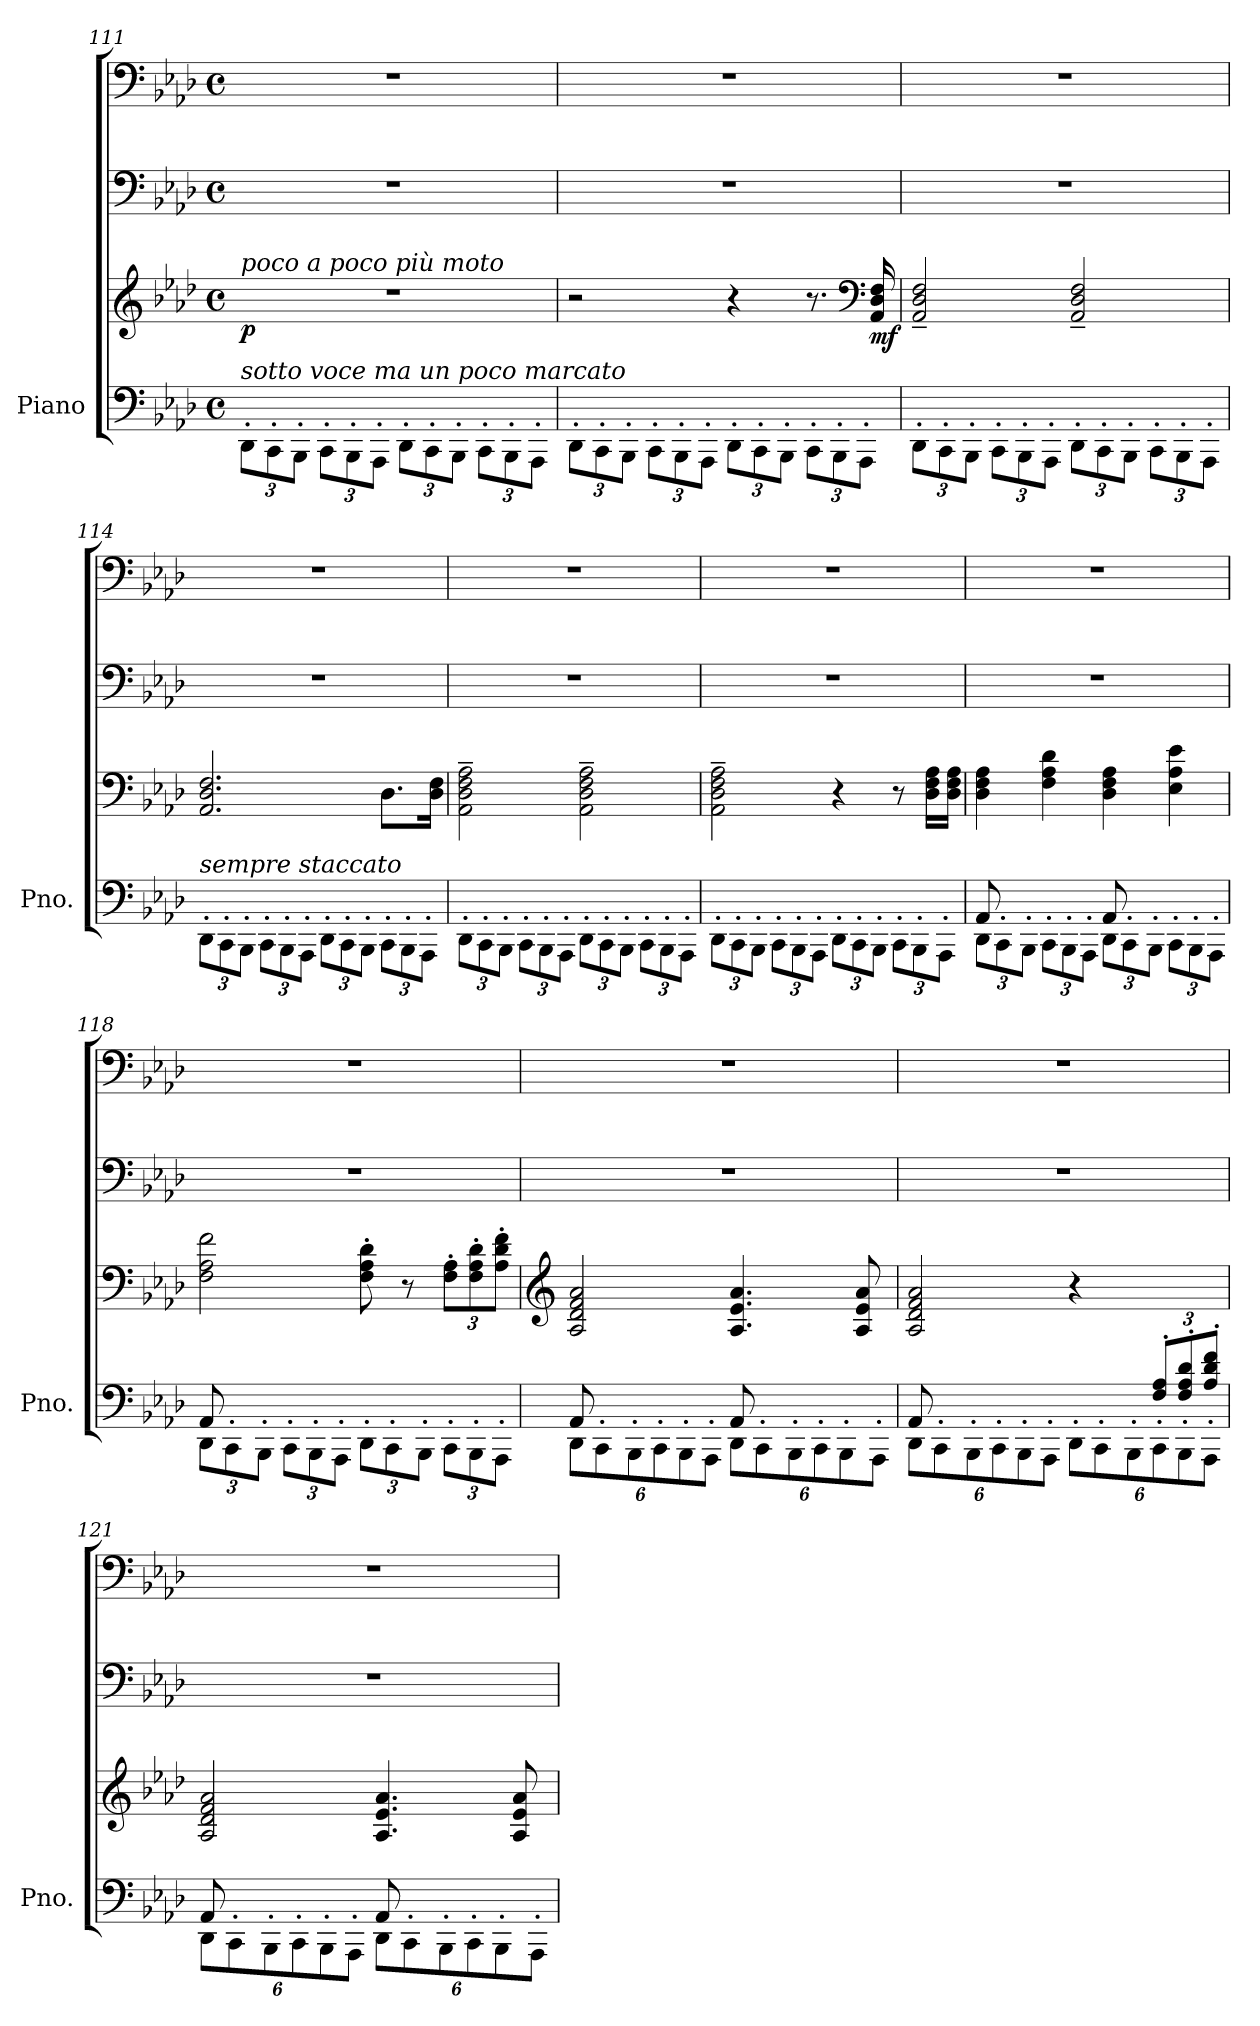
**kern	**kern	**kern	**kern	**dynam
*part1	*part1	*part1	*part1	*part1
*staff4	*staff3	*staff2	*staff1	*staff1/2/3/4
*I"Piano	*	*	*	*
*I'Pno.	*	*	*	*
!!LO:PB:g=z
*clefF4	*clefG2	*clefF4	*clefF4	*
*k[b-e-a-d-]	*k[b-e-a-d-]	*k[b-e-a-d-]	*k[b-e-a-d-]	*
*M4/4	*M4/4	*M4/4	*M4/4	*
*met(c)	*met(c)	*met(c)	*met(c)	*
*MM120	*MM120	*MM120	*MM120	*
*Xbrackettup	*	*	*	*
=111	=111	=111	=111	=111
!	!LO:TX:a:i:t=poco a poco più moto	!	!	!
!LO:TX:a:i:t=sotto voce ma un poco marcato	!	!	!	!
!	!	!	!	!LO:DY:b=3
12DD-'\L	1r	1r	1r	p
12CC'\	.	.	.	.
12BBB-'\J	.	.	.	.
12CC'\L	.	.	.	.
12BBB-'\	.	.	.	.
12AAA-'\J	.	.	.	.
12DD-'\L	.	.	.	.
12CC'\	.	.	.	.
12BBB-'\J	.	.	.	.
12CC'\L	.	.	.	.
12BBB-'\	.	.	.	.
12AAA-'\J	.	.	.	.
=112	=112	=112	=112	=112
12DD-'\L	2r	1r	1r	.
12CC'\	.	.	.	.
12BBB-'\J	.	.	.	.
12CC'\L	.	.	.	.
12BBB-'\	.	.	.	.
12AAA-'\J	.	.	.	.
12DD-'\L	4r	.	.	.
12CC'\	.	.	.	.
12BBB-'\J	.	.	.	.
12CC'\L	8.r	.	.	.
12BBB-'\	.	.	.	.
12AAA-'\J	.	.	.	.
*	*clefF4	*	*	*
!	!	!	!	!LO:DY:b=3
.	16AA-/ 16D-/ 16F/	.	.	mf
=113	=113	=113	=113	=113
12DD-'\L	2AA-/~ 2D-/~ 2F/~	1r	1r	.
12CC'\	.	.	.	.
12BBB-'\J	.	.	.	.
12CC'\L	.	.	.	.
12BBB-'\	.	.	.	.
12AAA-'\J	.	.	.	.
12DD-'\L	2AA-/~ 2D-/~ 2F/~	.	.	.
12CC'\	.	.	.	.
12BBB-'\J	.	.	.	.
12CC'\L	.	.	.	.
12BBB-'\	.	.	.	.
12AAA-'\J	.	.	.	.
!!LO:LB:g=z
=114	=114	=114	=114	=114
!LO:TX:a:i:t=sempre staccato	!	!	!	!
12DD-'\L	2.AA-/ 2.D-/ 2.F/	1r	1r	.
12CC'\	.	.	.	.
12BBB-'\J	.	.	.	.
12CC'\L	.	.	.	.
12BBB-'\	.	.	.	.
12AAA-'\J	.	.	.	.
12DD-'\L	.	.	.	.
12CC'\	.	.	.	.
12BBB-'\J	.	.	.	.
12CC'\L	8.D-\L	.	.	.
12BBB-'\	.	.	.	.
12AAA-'\J	.	.	.	.
.	16D-\ 16F\Jk	.	.	.
=115	=115	=115	=115	=115
12DD-'\L	2AA-\~ 2D-\~ 2F\~ 2A-\~	1r	1r	.
12CC'\	.	.	.	.
12BBB-'\J	.	.	.	.
12CC'\L	.	.	.	.
12BBB-'\	.	.	.	.
12AAA-'\J	.	.	.	.
12DD-'\L	2AA-\~ 2D-\~ 2F\~ 2A-\~	.	.	.
12CC'\	.	.	.	.
12BBB-'\J	.	.	.	.
12CC'\L	.	.	.	.
12BBB-'\	.	.	.	.
12AAA-'\J	.	.	.	.
=116	=116	=116	=116	=116
12DD-'\L	2AA-\~ 2D-\~ 2F\~ 2A-\~	1r	1r	.
12CC'\	.	.	.	.
12BBB-'\J	.	.	.	.
12CC'\L	.	.	.	.
12BBB-'\	.	.	.	.
12AAA-'\J	.	.	.	.
12DD-'\L	4r	.	.	.
12CC'\	.	.	.	.
12BBB-'\J	.	.	.	.
12CC'\L	8r	.	.	.
12BBB-'\	.	.	.	.
.	16D-\ 16F\ 16A-\LL	.	.	.
12AAA-'\J	.	.	.	.
.	16D-\ 16F\ 16A-\JJ	.	.	.
!!LO:LB:g=z
=117	=117	=117	=117	=117
*^	*	*	*	*
12DD-'\L	8AA-/	4D-\ 4F\ 4A-\	1r	1r	.
12CC'\	.	.	.	.	.
.	8ryy	.	.	.	.
12BBB-'\J	.	.	.	.	.
12CC'\L	4ryy	4F\ 4A-\ 4d-\	.	.	.
12BBB-'\	.	.	.	.	.
12AAA-'\J	.	.	.	.	.
12DD-'\L	8AA-/	4D-\ 4F\ 4A-\	.	.	.
12CC'\	.	.	.	.	.
.	8ryy	.	.	.	.
12BBB-'\J	.	.	.	.	.
12CC'\L	4ryy	4E-\ 4A-\ 4e-\	.	.	.
12BBB-'\	.	.	.	.	.
12AAA-'\J	.	.	.	.	.
=118	=118	=118	=118	=118	=118
12DD-'\L	8AA-/	2F\ 2A-\ 2f\	1r	1r	.
12CC'\	.	.	.	.	.
.	8ryy	.	.	.	.
12BBB-'\J	.	.	.	.	.
12CC'\L	4ryy	.	.	.	.
12BBB-'\	.	.	.	.	.
12AAA-'\J	.	.	.	.	.
12DD-'\L	8ryy	8F\' 8A-\' 8d-\'	.	.	.
12CC'\	.	.	.	.	.
.	8ryy	8r	.	.	.
12BBB-'\J	.	.	.	.	.
*	*	*Xbrackettup	*	*	*
12CC'\L	4ryy	12F\' 12A-\'L	.	.	.
12BBB-'\	.	12F\' 12A-\' 12d-\'	.	.	.
12AAA-'\J	.	12A-\' 12d-\' 12f\'J	.	.	.
=119	=119	=119	=119	=119	=119
*	*	*clefG2	*	*	*
12DD-'\L	8AA-/	2A-/ 2d-/ 2f/ 2a-/	1r	1r	.
12CC'\	.	.	.	.	.
.	8ryy	.	.	.	.
12BBB-'\	.	.	.	.	.
12CC'\	4ryy	.	.	.	.
12BBB-'\	.	.	.	.	.
12AAA-'\J	.	.	.	.	.
12DD-'\L	8AA-/	4.A-/ 4.e-/ 4.a-/	.	.	.
12CC'\	.	.	.	.	.
.	8ryy	.	.	.	.
12BBB-'\	.	.	.	.	.
12CC'\	4ryy	.	.	.	.
12BBB-'\	.	.	.	.	.
.	.	8A-/ 8e-/ 8a-/	.	.	.
12AAA-'\J	.	.	.	.	.
!!LO:LB:g=z
=120	=120	=120	=120	=120	=120
*	*^	*	*	*	*
12DD-'\L	8AA-/	2.ryy	2A-/ 2d-/ 2f/ 2a-/	1r	1r	.
12CC'\	.	.	.	.	.	.
.	8ryy	.	.	.	.	.
12BBB-'\	.	.	.	.	.	.
12CC'\	4ryy	.	.	.	.	.
12BBB-'\	.	.	.	.	.	.
12AAA-'\J	.	.	.	.	.	.
12DD-'\L	8ryy	.	4r	.	.	.
12CC'\	.	.	.	.	.	.
.	8ryy	.	.	.	.	.
12BBB-'\	.	.	.	.	.	.
12CC'\	4ryy	12F/' 12A-/'L	4ryy	.	.	.
12BBB-'\	.	12F/' 12A-/' 12d-/'	.	.	.	.
12AAA-'\J	.	12A-/' 12d-/' 12f/'J	.	.	.	.
=121	=121	=121	=121	=121	=121	=121
*	*v	*v	*	*	*	*
12DD-'\L	8AA-/	2A-/ 2d-/ 2f/ 2a-/	1r	1r	.
12CC'\	.	.	.	.	.
.	8ryy	.	.	.	.
12BBB-'\	.	.	.	.	.
12CC'\	4ryy	.	.	.	.
12BBB-'\	.	.	.	.	.
12AAA-'\J	.	.	.	.	.
12DD-'\L	8AA-/	4.A-/ 4.e-/ 4.a-/	.	.	.
12CC'\	.	.	.	.	.
.	8ryy	.	.	.	.
12BBB-'\	.	.	.	.	.
12CC'\	4ryy	.	.	.	.
12BBB-'\	.	.	.	.	.
.	.	8A-/ 8e-/ 8a-/	.	.	.
12AAA-'\J	.	.	.	.	.
*v	*v	*	*	*	*
=	=	=	=	=
*-	*-	*-	*-	*-
